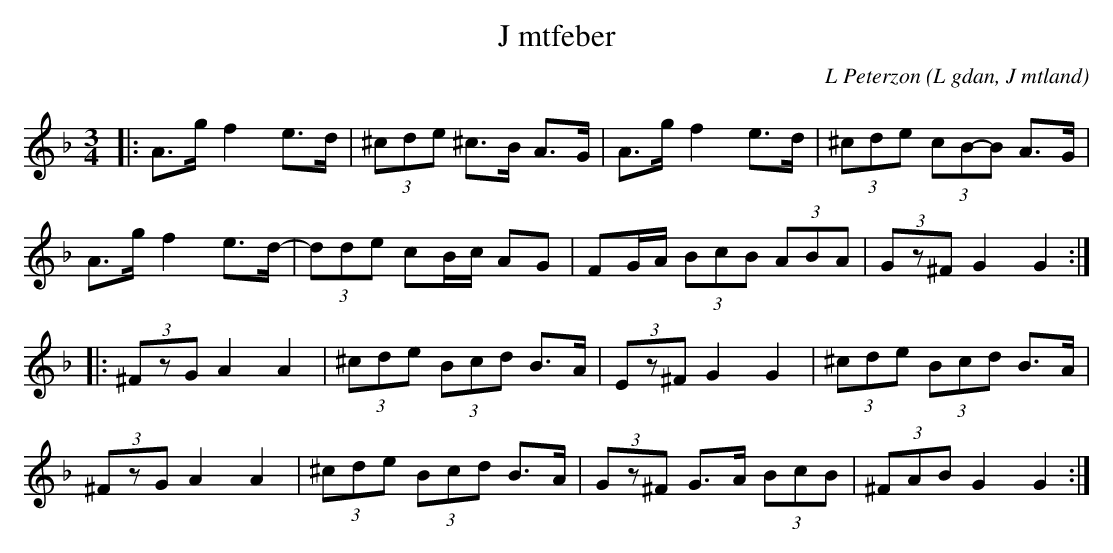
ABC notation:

X:1
T:J mtfeber
C: L Peterzon
O:L gdan, J mtland
M:3/4
L:1/8
K:Dm
|: A>g f2 e>d|(3^cde ^c>B A>G|A>g f2 e>d|(3^cde (3cB-B A>G|
A>g f2 e>d-|(3dde cB/c/ AG|FG/A/ (3BcB (3ABA|(3Gz^F G2 G2:|
|:(3^FzG A2 A2|(3^cde (3Bcd B>A|(3Ez^F G2 G2|(3^cde (3Bcd B>A|
(3^FzG A2 A2|(3^cde (3Bcd B>A| (3Gz^F G>A (3BcB|(3^FAB G2 G2:|
